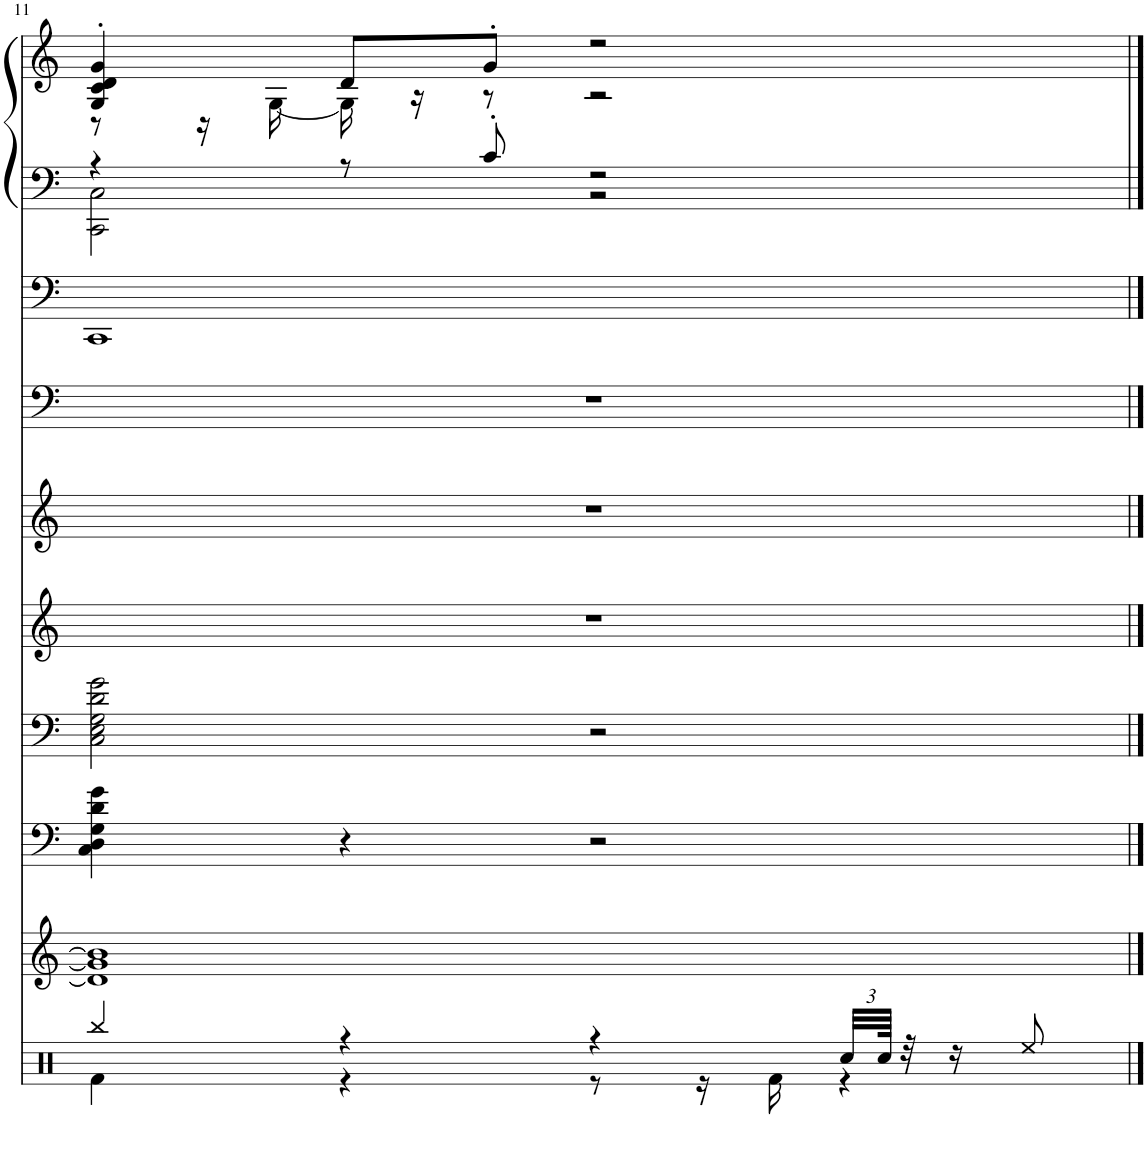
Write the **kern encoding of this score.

**kern	**kern	**kern	**kern	**kern	**kern	**kern	**kern	**kern	**kern
*part9	*part8	*part7	*part6	*part5	*part4	*part3	*part2	*part1	*part1
*staff10	*staff9	*staff8	*staff7	*staff6	*staff5	*staff4	*staff3	*staff2	*staff1
*I"Percussion	*I"DistortionGtr	*I"Clean Guitar	*I"Steel Gtr.	*I"Rock Organ	*I"Tenor Sax	*I"Strings 1	*I"Fingered Bass	*I"Grand Piano	*
*	*	*	*	*	*I'T Sax	*I'Str	*	*I'Pno	*
!!LO:PB:g=z
*clefX	*clefG2	*clefG2	*clefG2	*clefG2	*clefG2	*clefF4	*clefF4	*clefF4	*clefF4
*	*	*	*	*	*Trd8c14	*	*	*	*
*k[]	*k[]	*k[]	*k[]	*k[]	*k[]	*k[]	*k[]	*k[]	*k[]
*M4/4	*M4/4	*M4/4	*M4/4	*M4/4	*M4/4	*M4/4	*M4/4	*M4/4	*M4/4
=11	=11	=11	=11	=11	=11	=11	=11	=11	=11
*^	*	*	*	*	*	*	*	*^	*^
4Rbb/	4Rf\	1d] 1g] 1b]	4C\ 4D\ 4G\ 4d\ 4g\	2C\ 2E\ 2G\ 2d\ 2g\	1r	1r	1r	1CC	4r	2CC\ 2C\	4G/' 4c/' 4d/' 4g/'	8r
.	.	.	.	.	.	.	.	.	.	.	.	16r
.	.	.	.	.	.	.	.	.	.	.	.	[16G\
4r	4r	.	4r	.	.	.	.	.	8r	.	8d/L	16G\]
.	.	.	.	.	.	.	.	.	.	.	.	16r
.	.	.	.	.	.	.	.	.	8c'/	.	8g'/J	8r
4r	8r	.	2r	2r	.	.	.	.	2r	2r	2r	2r
.	16r	.	.	.	.	.	.	.	.	.	.	.
.	16Rf\	.	.	.	.	.	.	.	.	.	.	.
*Xbrackettup	*	*	*	*	*	*	*	*	*	*	*	*
48Rcc/LLL	4r	.	.	.	.	.	.	.	.	.	.	.
96Rcc/JJJk	.	.	.	.	.	.	.	.	.	.	.	.
32r	.	.	.	.	.	.	.	.	.	.	.	.
16r	.	.	.	.	.	.	.	.	.	.	.	.
8Ree/	.	.	.	.	.	.	.	.	.	.	.	.
*	*	*	*	*	*	*	*	*	*v	*v	*	*
*v	*v	*	*	*	*	*	*	*	*	*v	*v
==	==	==	==	==	==	==	==	==	==
*-	*-	*-	*-	*-	*-	*-	*-	*-	*-
